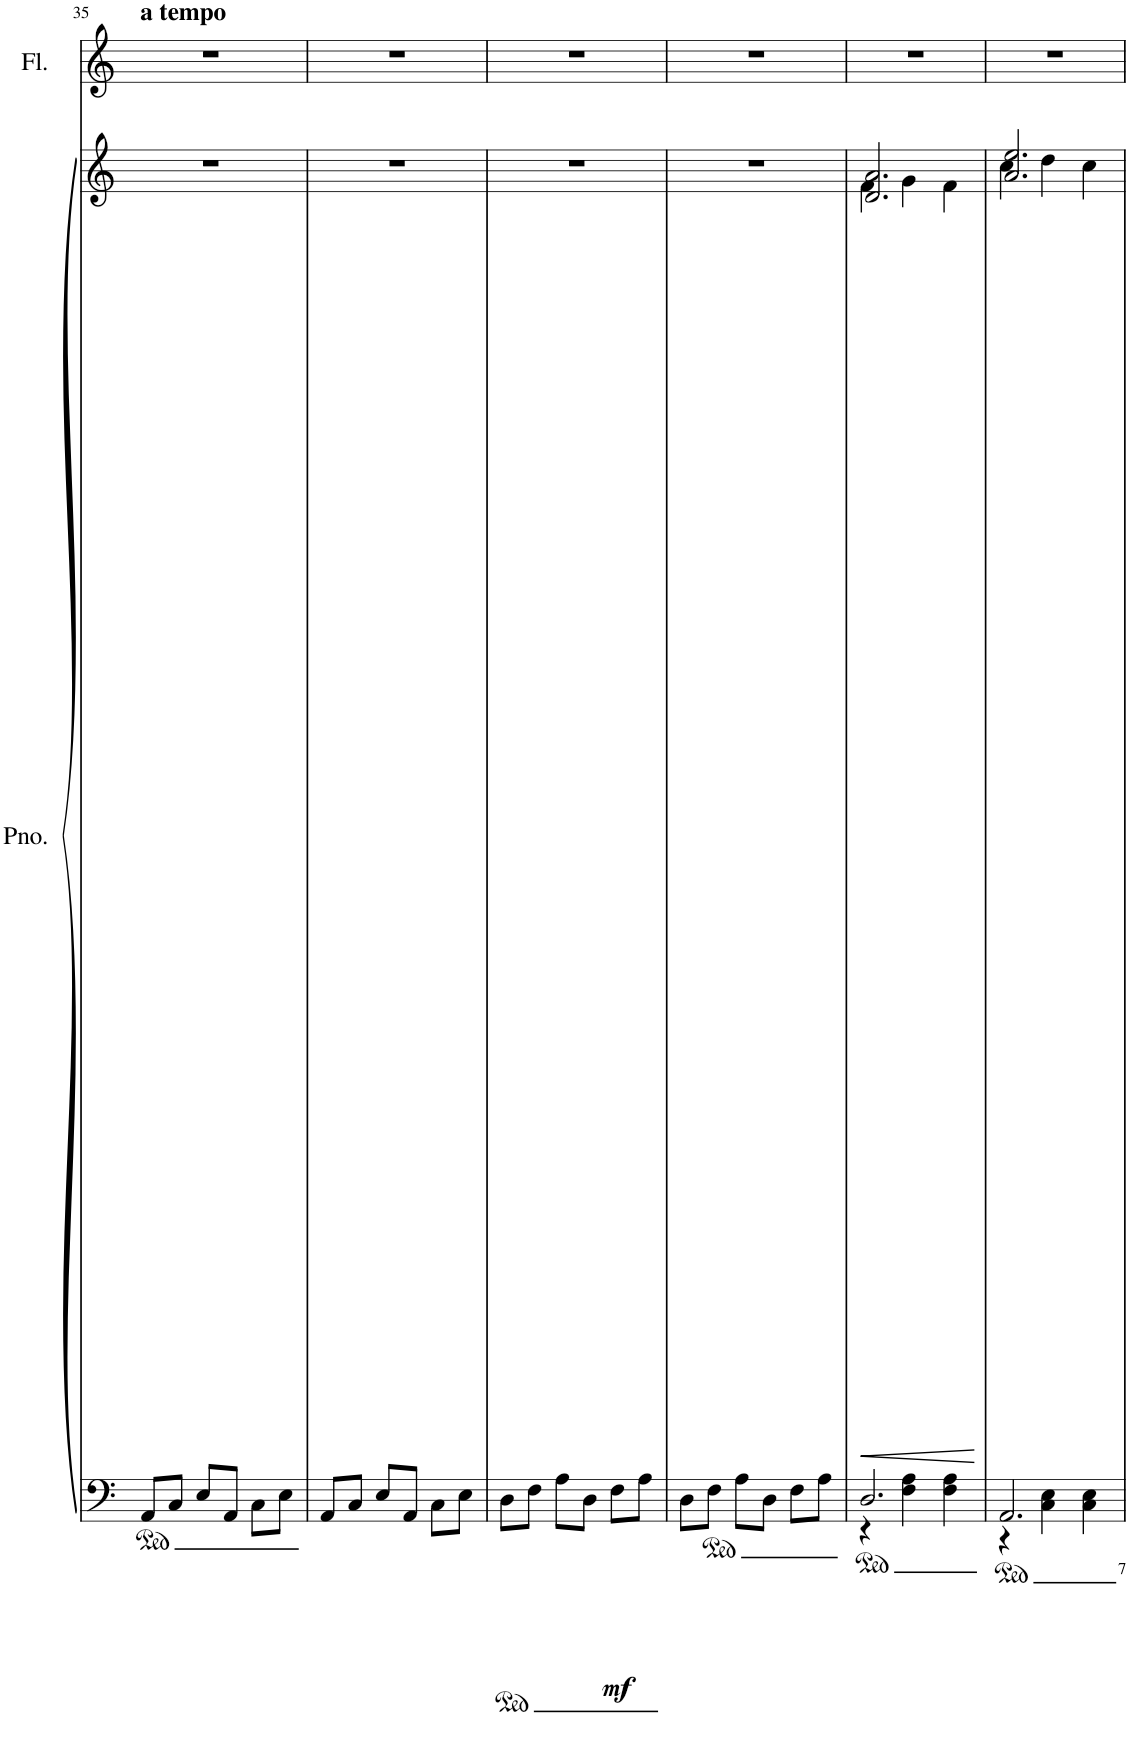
**kern	**kern	**dynam	**kern
*part2	*part2	*part2	*part1
*staff3	*staff2	*staff2/3	*staff1
*I"Piano	*	*	*I"Flute
*I'Pno.	*	*	*I'Fl.
!!LO:PB:g=z
*clefF4	*clefG2	*	*clefG2
*k[]	*k[]	*	*k[]
*M3/4	*M3/4	*	*M3/4
=35	=35	=35	=35
!	!	!	!LO:TX:a:B:t=a tempo
8AA/L	2.r	.	2.r
8C/J	.	.	.
8E/L	.	.	.
8AA/J	.	.	.
8C\L	.	.	.
8E\J	.	.	.
=36	=36	=36	=36
8AA/L	2.r	.	2.r
8C/J	.	.	.
8E/L	.	.	.
8AA/J	.	.	.
8C\L	.	.	.
8E\J	.	.	.
=37	=37	=37	=37
8D\L	2.r	.	2.r
!	!	!LO:DY:b=2	!
8F\J	.	mf	.
8A\L	.	.	.
8D\J	.	.	.
8F\L	.	.	.
8A\J	.	.	.
=38	=38	=38	=38
8D\L	2.r	.	2.r
8F\J	.	.	.
8A\L	.	.	.
8D\J	.	.	.
8F\L	.	.	.
8A\J	.	.	.
=39	=39	=39	=39
*^	*	*	*
!	!	!	!LO:HP:b	!
*	*	*^	*	*
2.D/	4r	2.d/ 2.a/	4f\	<	2.r
.	4F\ 4A\	.	4g\	.	.
.	4F\ 4A\	.	4f\	.	.
*v	*v	*	*	*	*
*	*v	*v	*	*
.	.	[	.
=40	=40	=40	=40
*^	*^	*	*
2.AA/	4r	2.a/ 2.ee/	4cc\	.	2.r
.	4C\ 4E\	.	4dd\	.	.
.	4C\ 4E\	.	4cc\	.	.
*v	*v	*	*	*	*
*	*v	*v	*	*
=	=	=	=
*-	*-	*-	*-
